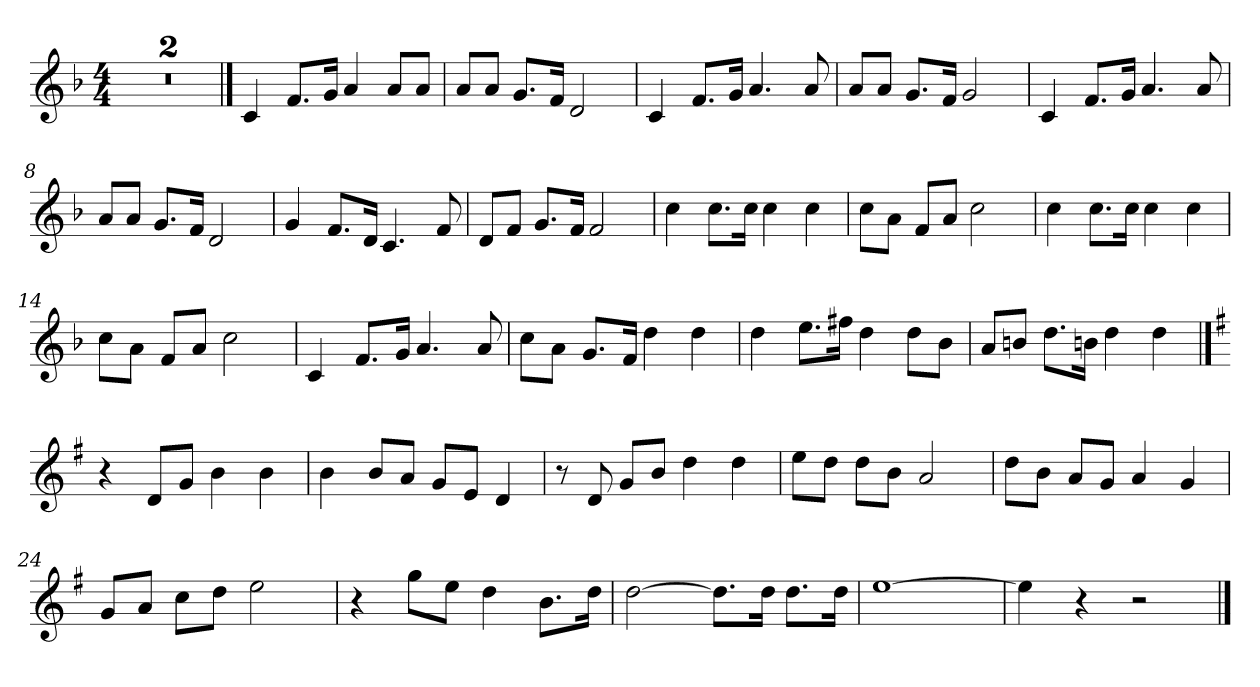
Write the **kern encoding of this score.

**kern
*part1
*staff1
*clefG2
*k[b-]
*M4/4
=1
1r
=2
1r
==3
4c
8.f/L
16g/Jk
4a
8a/L
8a/J
=4
8a/L
8a/J
8.g/L
16f/Jk
2d
=5
4c
8.f/L
16g/Jk
4.a
8a
=6
8a/L
8a/J
8.g/L
16f/Jk
2g
=7
4c
8.f/L
16g/Jk
4.a
8a
=8
8a/L
8a/J
8.g/L
16f/Jk
2d
=9
4g
8.f/L
16d/Jk
4.c
8f
=10
8d/L
8f/J
8.g/L
16f/Jk
2f
=11
4cc
8.cc\L
16cc\Jk
4cc
4cc
=12
8cc\L
8a\J
8f/L
8a/J
2cc
=13
4cc
8.cc\L
16cc\Jk
4cc
4cc
=14
8cc\L
8a\J
8f/L
8a/J
2cc
=15
4c
8.f/L
16g/Jk
4.a
8a
=16
8cc\L
8a\J
8.g/L
16f/Jk
4dd
4dd
=17
4dd
8.ee\L
16ff#X\Jk
4dd
8dd\L
8b-\J
=18
8a/L
8bn/J
8.dd\L
16bn\Jk
4dd
4dd
==19
*k[f#]
4r
8d/L
8g/J
4b
4b
=20
4b
8b/L
8a/J
8g/L
8e/J
4d
=21
8r
8d
8g/L
8b/J
4dd
4dd
=22
8ee\L
8dd\J
8dd\L
8b\J
2a
=23
8dd\L
8b\J
8a/L
8g/J
4a
4g
=24
8g/L
8a/J
8cc\L
8dd\J
2ee
=25
4r
8gg\L
8ee\J
4dd
8.b\L
16dd\Jk
=26
[2dd
8.dd\L]
16dd\Jk
8.dd\L
16dd\Jk
=27
[1ee
=28
4ee]
4r
2r
==
*-
